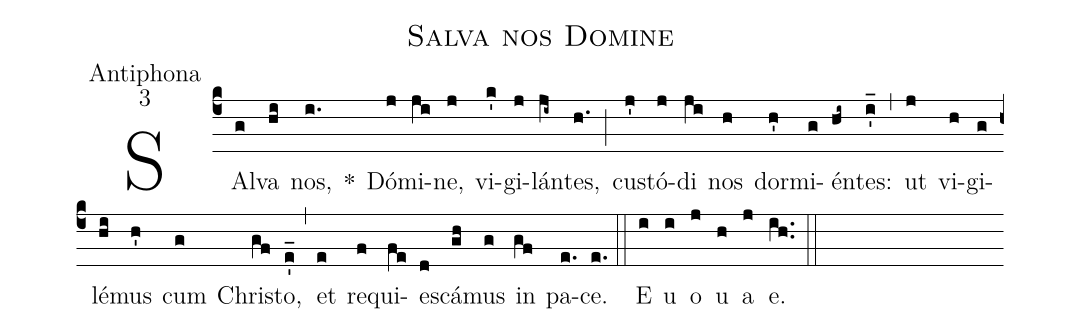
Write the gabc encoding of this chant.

name:Salva nos Domine;
office-part:Antiphona;
mode:3;
%%
(c4) SAl(g)va(hi) nos,(i.) *() Dó(j)mi(ji)ne,(j) vi(k')gi(j)lán(ji~)tes,(h.) (;) cus(j')tó(j)di(ji) nos(h) dor(h')mi(g)én(hi~)tes:(i_') (,) ut(j) vi(h)gi(g)lé(hi)mus(h') cum(g) Chris(gf)to,(e_') (,) et(e) re(f)qui(fe)es(d)cá(gh)mus(g) in(gf) pa(e.)ce.(e.) (::)

E(i) u(i) o(j) u(h) a(j) e.(ih..) (::)
